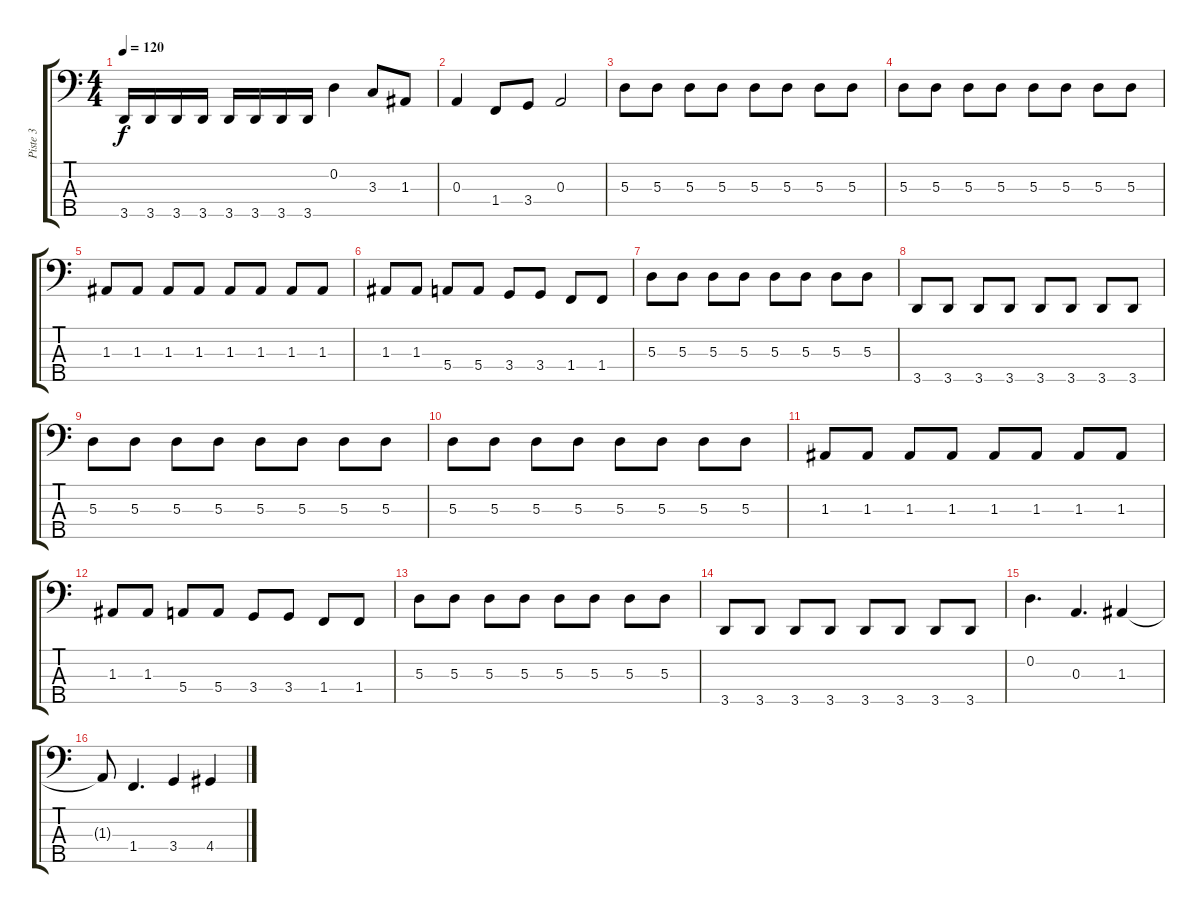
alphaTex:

\track ("Piste 3" "Piste 3") {instrument electricbasspick}
\staff {score tabs}
\tuning (G2 D2 A1 E1 B0) {hide}
\ts (4 4)
\tempo 120
\clef f4
\ks c
3.5.16{dy f} 3.5.16 3.5.16 3.5.16 3.5.16 3.5.16 3.5.16 3.5.16 0.2.4 3.3.8 1.3.8 |
0.3.4 1.4.8 3.4.8 0.3.2 |
5.3.8 5.3.8 5.3.8 5.3.8 5.3.8 5.3.8 5.3.8 5.3.8 |
5.3.8 5.3.8 5.3.8 5.3.8 5.3.8 5.3.8 5.3.8 5.3.8 |
1.3.8 1.3.8 1.3.8 1.3.8 1.3.8 1.3.8 1.3.8 1.3.8 |
1.3.8 1.3.8 5.4.8 5.4.8 3.4.8 3.4.8 1.4.8 1.4.8 |
5.3.8 5.3.8 5.3.8 5.3.8 5.3.8 5.3.8 5.3.8 5.3.8 |
3.5.8 3.5.8 3.5.8 3.5.8 3.5.8 3.5.8 3.5.8 3.5.8 |
5.3.8 5.3.8 5.3.8 5.3.8 5.3.8 5.3.8 5.3.8 5.3.8 |
5.3.8 5.3.8 5.3.8 5.3.8 5.3.8 5.3.8 5.3.8 5.3.8 |
1.3.8 1.3.8 1.3.8 1.3.8 1.3.8 1.3.8 1.3.8 1.3.8 |
1.3.8 1.3.8 5.4.8 5.4.8 3.4.8 3.4.8 1.4.8 1.4.8 |
5.3.8 5.3.8 5.3.8 5.3.8 5.3.8 5.3.8 5.3.8 5.3.8 |
3.5.8 3.5.8 3.5.8 3.5.8 3.5.8 3.5.8 3.5.8 3.5.8 |
0.2.4{d} 0.3.4{d} 1.3.4 |
1.3{t}.8 1.4.4{d} 3.4.4 4.4.4
